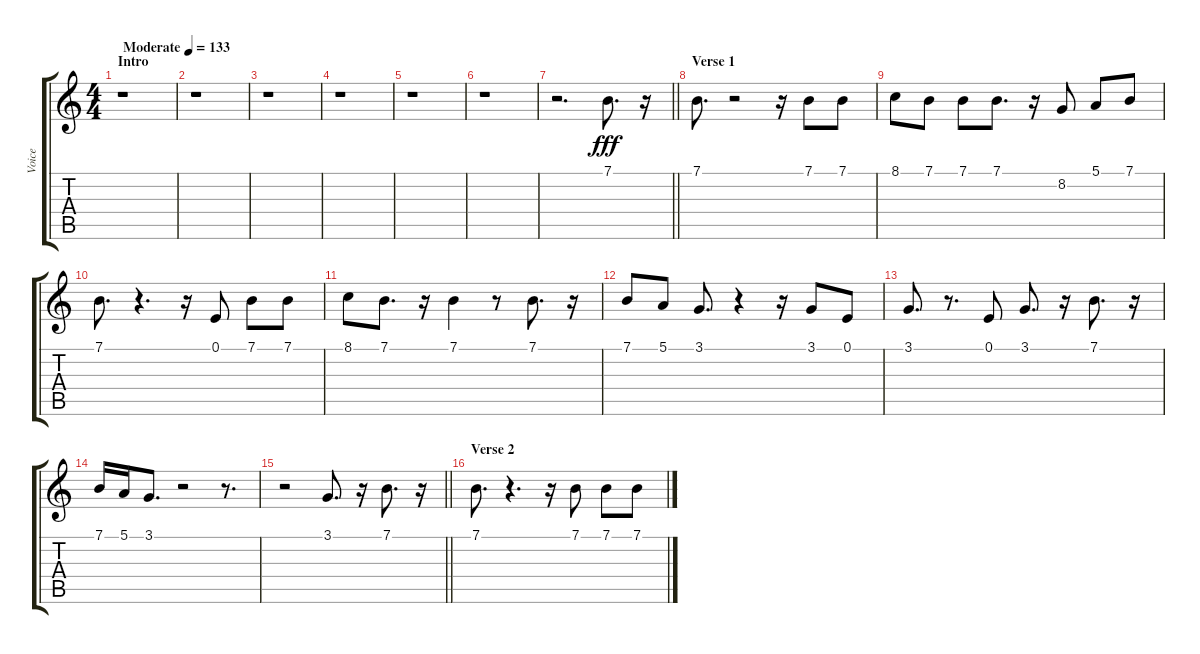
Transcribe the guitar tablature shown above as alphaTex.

\track ("Voice" "Voice") {instrument synthbrass1}
\staff {score tabs}
\tuning (E4 B3 G3 D3 A2 E2) {hide}
\ts (4 4)
\section ("" "Intro")
\tempo (133 "Moderate")
\clef g2
\ks c
r.1{dy fff instrument synthbrass1} |
r.1 |
r.1 |
r.1 |
r.1 |
r.1 |
\barLineRight lightlight
r.2{d} 7.1.8{d} r.16 |
\section ("" "Verse 1")
7.1.8{d} r.2 r.16 7.1.8 7.1.8 |
8.1.8 7.1.8 7.1.8 7.1.8{d} r.16 8.2.8 5.1.8 7.1.8 |
7.1.8{d} r.4{d} r.16 0.1.8 7.1.8 7.1.8 |
8.1.8 7.1.8{d} r.16 7.1.4 r.8 7.1.8{d} r.16 |
7.1.8 5.1.8 3.1.8{d} r.4 r.16 3.1.8 0.1.8 |
3.1.8{d} r.8{d} 0.1.8 3.1.8{d} r.16 7.1.8{d} r.16 |
7.1.16 5.1.16 3.1.8{d} r.2 r.8{d} |
\barLineRight lightlight
r.2 3.1.8{d} r.16 7.1.8{d} r.16 |
\section ("" "Verse 2")
7.1.8{d} r.4{d} r.16 7.1.8 7.1.8 7.1.8
